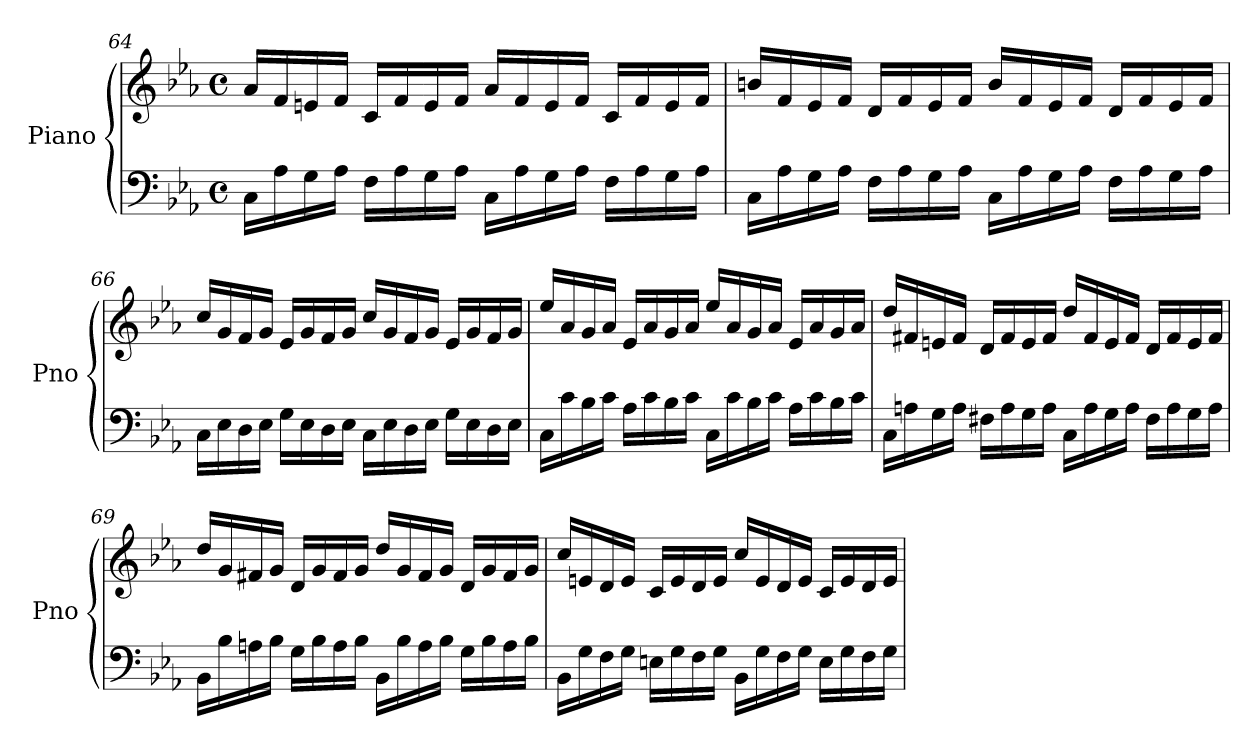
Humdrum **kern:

**kern	**kern
*part1	*part1
*staff2	*staff1
*I"Piano	*
*I'Pno	*
*clefF4	*clefG2
*k[b-e-a-]	*k[b-e-a-]
*E-:	*E-:
*M4/4	*M4/4
*met(c)	*met(c)
=64	=64
16C\LL	16a-/LL
16A-\	16f/
16G\	16en/
16A-\JJ	16f/JJ
16F\LL	16c/LL
16A-\	16f/
16G\	16e/
16A-\JJ	16f/JJ
16C\LL	16a-/LL
16A-\	16f/
16G\	16e/
16A-\JJ	16f/JJ
16F\LL	16c/LL
16A-\	16f/
16G\	16e/
16A-\JJ	16f/JJ
=65	=65
16C\LL	16bn/LL
16A-\	16f/
16G\	16e-/
16A-\JJ	16f/JJ
16F\LL	16d/LL
16A-\	16f/
16G\	16e-/
16A-\JJ	16f/JJ
16C\LL	16b/LL
16A-\	16f/
16G\	16e-/
16A-\JJ	16f/JJ
16F\LL	16d/LL
16A-\	16f/
16G\	16e-/
16A-\JJ	16f/JJ
!!LO:LB:g=z
=66	=66
16C\LL	16cc/LL
16E-\	16g/
16D\	16f/
16E-\JJ	16g/JJ
16G\LL	16e-/LL
16E-\	16g/
16D\	16f/
16E-\JJ	16g/JJ
16C\LL	16cc/LL
16E-\	16g/
16D\	16f/
16E-\JJ	16g/JJ
16G\LL	16e-/LL
16E-\	16g/
16D\	16f/
16E-\JJ	16g/JJ
=67	=67
16C\LL	16ee-/LL
16c\	16a-/
16B-\	16g/
16c\JJ	16a-/JJ
16A-\LL	16e-/LL
16c\	16a-/
16B-\	16g/
16c\JJ	16a-/JJ
16C\LL	16ee-/LL
16c\	16a-/
16B-\	16g/
16c\JJ	16a-/JJ
16A-\LL	16e-/LL
16c\	16a-/
16B-\	16g/
16c\JJ	16a-/JJ
=68	=68
16C\LL	16dd/LL
16An\	16f#X/
16G\	16en/
16A\JJ	16f#/JJ
16F#X\LL	16d/LL
16A\	16f#/
16G\	16e/
16A\JJ	16f#/JJ
16C\LL	16dd/LL
16A\	16f#/
16G\	16e/
16A\JJ	16f#/JJ
16F#\LL	16d/LL
16A\	16f#/
16G\	16e/
16A\JJ	16f#/JJ
!!LO:LB:g=z
=69	=69
16BB-\LL	16dd/LL
16B-\	16g/
16An\	16f#X/
16B-\JJ	16g/JJ
16G\LL	16d/LL
16B-\	16g/
16A\	16f#/
16B-\JJ	16g/JJ
16BB-\LL	16dd/LL
16B-\	16g/
16A\	16f#/
16B-\JJ	16g/JJ
16G\LL	16d/LL
16B-\	16g/
16A\	16f#/
16B-\JJ	16g/JJ
=70	=70
16BB-\LL	16cc/LL
16G\	16en/
16F\	16d/
16G\JJ	16e/JJ
16En\LL	16c/LL
16G\	16e/
16F\	16d/
16G\JJ	16e/JJ
16BB-\LL	16cc/LL
16G\	16e/
16F\	16d/
16G\JJ	16e/JJ
16E\LL	16c/LL
16G\	16e/
16F\	16d/
16G\JJ	16e/JJ
=	=
*-	*-
